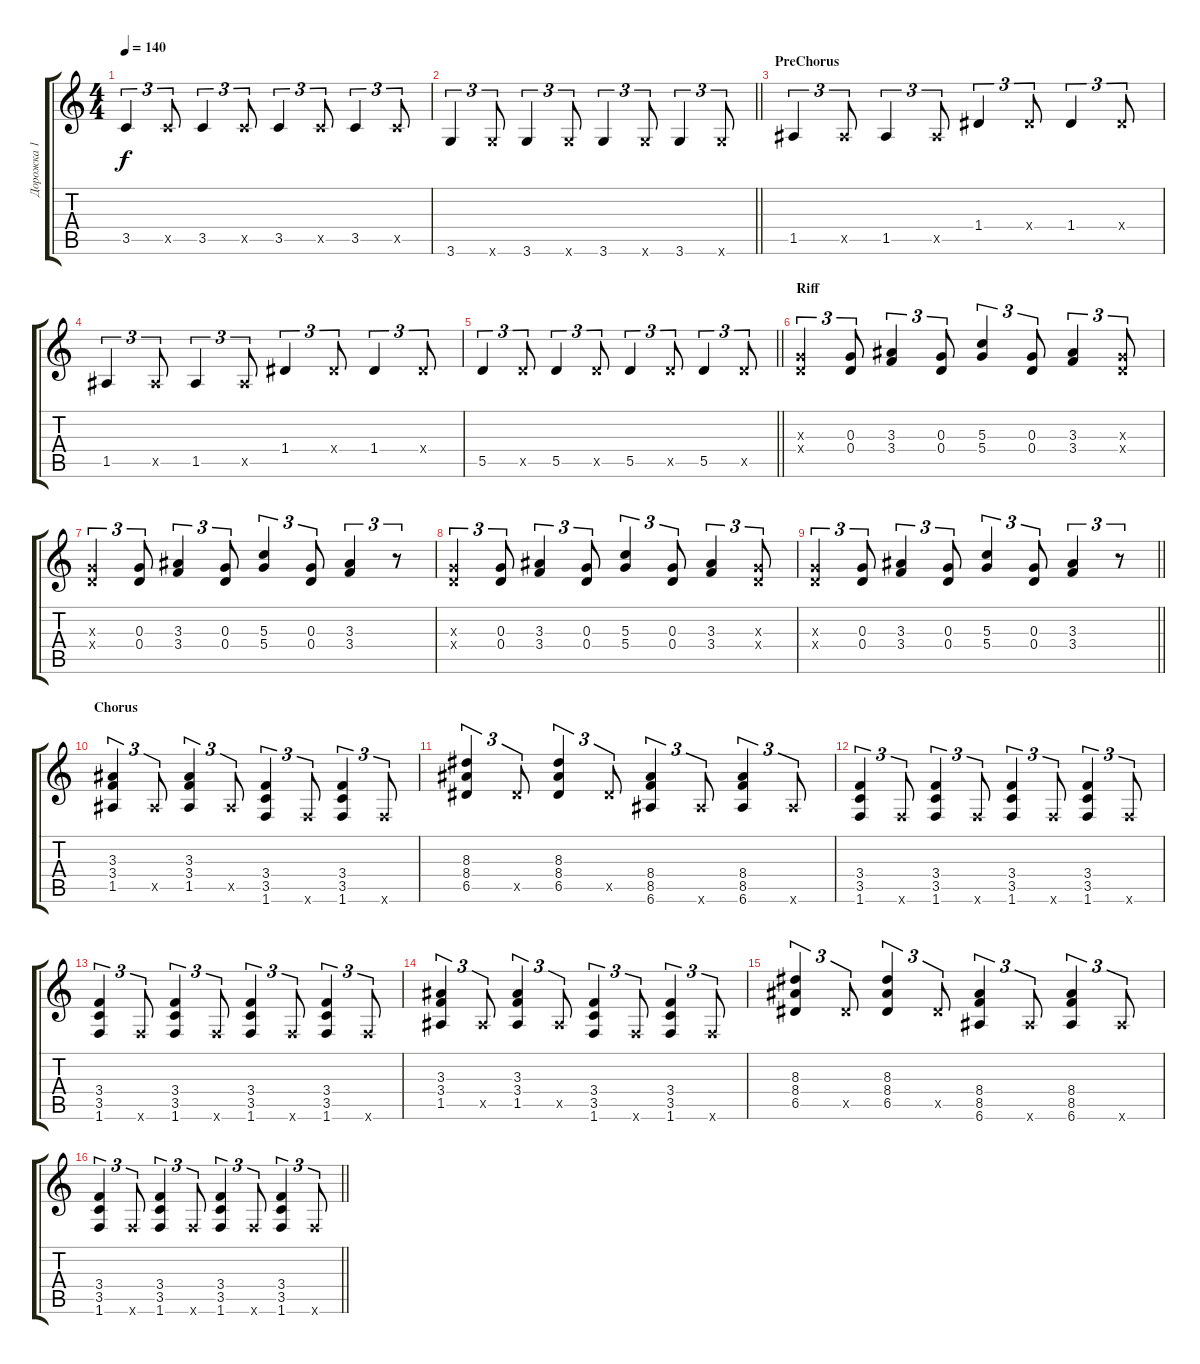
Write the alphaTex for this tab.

\track ("Дорожка 1" "Дорожка 1") {instrument overdrivenguitar}
\staff {score tabs}
\tuning (E4 B3 G3 D3 A2 E2) {hide}
\ts (4 4)
\tempo 140
\clef g2
\ks c
3.5.4{tu (3 2) dy f} 3.5{x}.8{tu (3 2)} 3.5.4{tu (3 2)} 3.5{x}.8{tu (3 2)} 3.5.4{tu (3 2)} 3.5{x}.8{tu (3 2)} 3.5.4{tu (3 2)} 3.5{x}.8{tu (3 2)} |
\barLineRight lightlight
3.6.4{tu (3 2)} 3.6{x}.8{tu (3 2)} 3.6.4{tu (3 2)} 3.6{x}.8{tu (3 2)} 3.6.4{tu (3 2)} 3.6{x}.8{tu (3 2)} 3.6.4{tu (3 2)} 3.6{x}.8{tu (3 2)} |
\section ("" "PreChorus")
1.5.4{tu (3 2)} 1.5{x}.8{tu (3 2)} 1.5.4{tu (3 2)} 1.5{x}.8{tu (3 2)} 1.4.4{tu (3 2)} 1.4{x}.8{tu (3 2)} 1.4.4{tu (3 2)} 1.4{x}.8{tu (3 2)} |
1.5.4{tu (3 2)} 1.5{x}.8{tu (3 2)} 1.5.4{tu (3 2)} 1.5{x}.8{tu (3 2)} 1.4.4{tu (3 2)} 1.4{x}.8{tu (3 2)} 1.4.4{tu (3 2)} 1.4{x}.8{tu (3 2)} |
\barLineRight lightlight
5.5.4{tu (3 2)} 5.5{x}.8{tu (3 2)} 5.5.4{tu (3 2)} 5.5{x}.8{tu (3 2)} 5.5.4{tu (3 2)} 5.5{x}.8{tu (3 2)} 5.5.4{tu (3 2)} 5.5{x}.8{tu (3 2)} |
\section ("" "Riff")
(0.3{x} 0.4{x}).4{tu (3 2)} (0.3 0.4).8{tu (3 2)} (3.3 3.4).4{tu (3 2)} (0.3 0.4).8{tu (3 2)} (5.3 5.4).4{tu (3 2)} (0.3 0.4).8{tu (3 2)} (3.3 3.4).4{tu (3 2)} (0.3{x} 0.4{x}).8{tu (3 2)} |
(0.3{x} 0.4{x}).4{tu (3 2)} (0.3 0.4).8{tu (3 2)} (3.3 3.4).4{tu (3 2)} (0.3 0.4).8{tu (3 2)} (5.3 5.4).4{tu (3 2)} (0.3 0.4).8{tu (3 2)} (3.3 3.4).4{tu (3 2)} r.8{tu (3 2)} |
(0.3{x} 0.4{x}).4{tu (3 2)} (0.3 0.4).8{tu (3 2)} (3.3 3.4).4{tu (3 2)} (0.3 0.4).8{tu (3 2)} (5.3 5.4).4{tu (3 2)} (0.3 0.4).8{tu (3 2)} (3.3 3.4).4{tu (3 2)} (0.3{x} 0.4{x}).8{tu (3 2)} |
\barLineRight lightlight
(0.3{x} 0.4{x}).4{tu (3 2)} (0.3 0.4).8{tu (3 2)} (3.3 3.4).4{tu (3 2)} (0.3 0.4).8{tu (3 2)} (5.3 5.4).4{tu (3 2)} (0.3 0.4).8{tu (3 2)} (3.3 3.4).4{tu (3 2)} r.8{tu (3 2)} |
\section ("" "Chorus")
(3.3 3.4 1.5).4{tu (3 2)} 1.5{x}.8{tu (3 2)} (3.3 3.4 1.5).4{tu (3 2)} 1.5{x}.8{tu (3 2)} (3.4 3.5 1.6).4{tu (3 2)} 1.6{x}.8{tu (3 2)} (3.4 3.5 1.6).4{tu (3 2)} 1.6{x}.8{tu (3 2)} |
(8.3 8.4 6.5).4{tu (3 2)} 6.5{x}.8{tu (3 2)} (8.3 8.4 6.5).4{tu (3 2)} 6.5{x}.8{tu (3 2)} (8.4 8.5 6.6).4{tu (3 2)} 6.6{x}.8{tu (3 2)} (8.4 8.5 6.6).4{tu (3 2)} 6.6{x}.8{tu (3 2)} |
(3.4 3.5 1.6).4{tu (3 2)} 1.6{x}.8{tu (3 2)} (3.4 3.5 1.6).4{tu (3 2)} 1.6{x}.8{tu (3 2)} (3.4 3.5 1.6).4{tu (3 2)} 1.6{x}.8{tu (3 2)} (3.4 3.5 1.6).4{tu (3 2)} 1.6{x}.8{tu (3 2)} |
(3.4 3.5 1.6).4{tu (3 2)} 1.6{x}.8{tu (3 2)} (3.4 3.5 1.6).4{tu (3 2)} 1.6{x}.8{tu (3 2)} (3.4 3.5 1.6).4{tu (3 2)} 1.6{x}.8{tu (3 2)} (3.4 3.5 1.6).4{tu (3 2)} 1.6{x}.8{tu (3 2)} |
(3.3 3.4 1.5).4{tu (3 2)} 1.5{x}.8{tu (3 2)} (3.3 3.4 1.5).4{tu (3 2)} 1.5{x}.8{tu (3 2)} (3.4 3.5 1.6).4{tu (3 2)} 1.6{x}.8{tu (3 2)} (3.4 3.5 1.6).4{tu (3 2)} 1.6{x}.8{tu (3 2)} |
(8.3 8.4 6.5).4{tu (3 2)} 6.5{x}.8{tu (3 2)} (8.3 8.4 6.5).4{tu (3 2)} 6.5{x}.8{tu (3 2)} (8.4 8.5 6.6).4{tu (3 2)} 6.6{x}.8{tu (3 2)} (8.4 8.5 6.6).4{tu (3 2)} 6.6{x}.8{tu (3 2)} |
\barLineRight lightlight
(3.4 3.5 1.6).4{tu (3 2)} 1.6{x}.8{tu (3 2)} (3.4 3.5 1.6).4{tu (3 2)} 1.6{x}.8{tu (3 2)} (3.4 3.5 1.6).4{tu (3 2)} 1.6{x}.8{tu (3 2)} (3.4 3.5 1.6).4{tu (3 2)} 1.6{x}.8{tu (3 2)}
